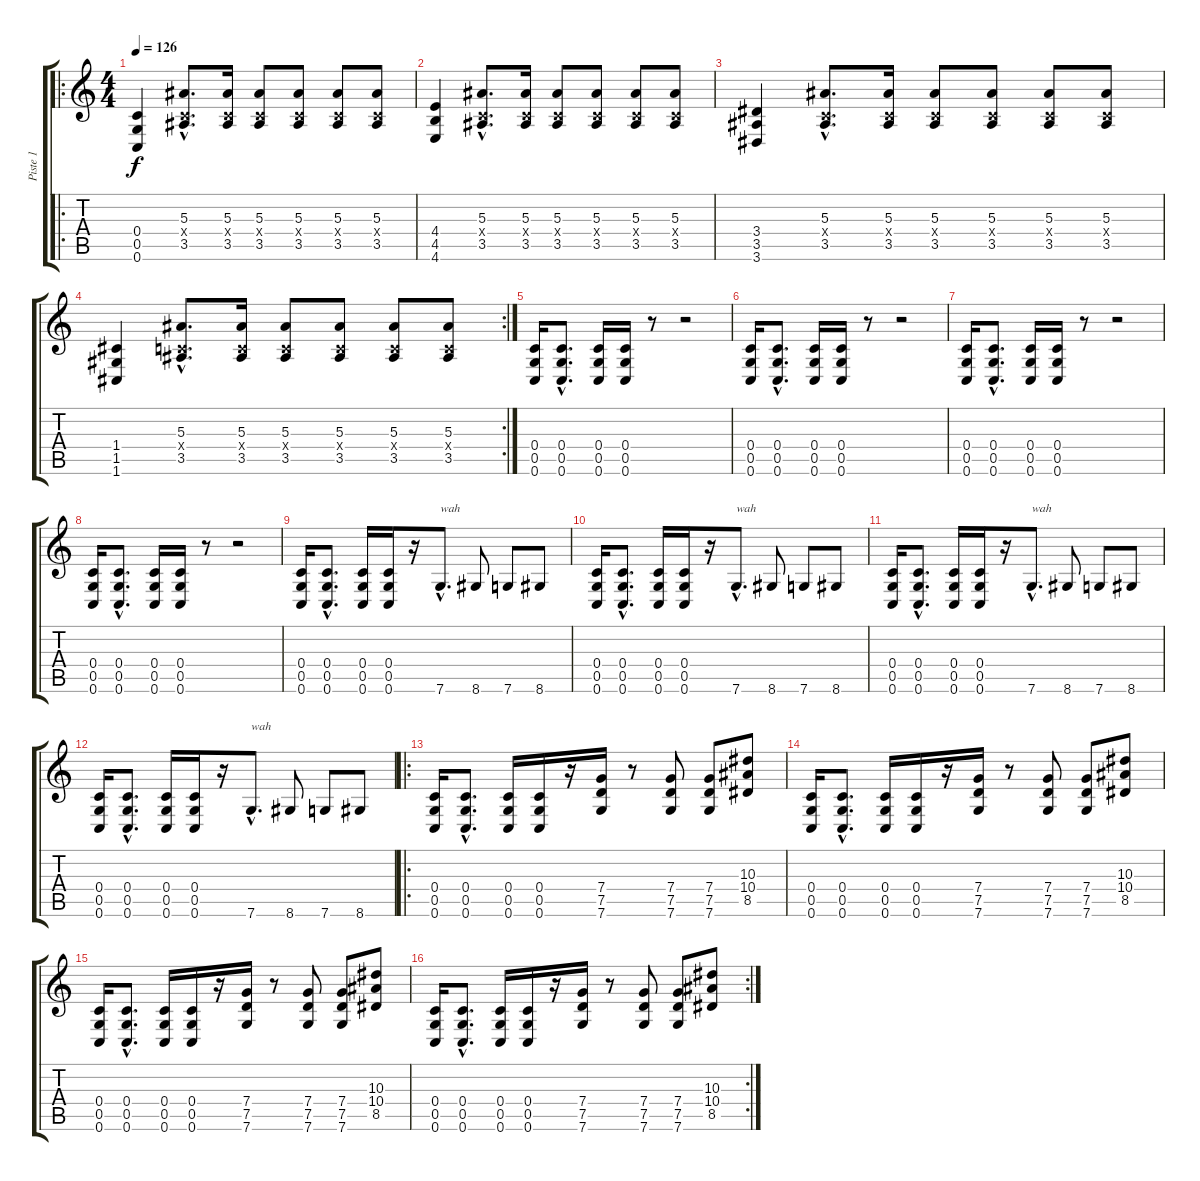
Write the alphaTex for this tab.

\track ("Piste 1" "Piste 1") {instrument distortionguitar}
\staff {score tabs}
\tuning (D4 A3 F3 C3 G2 C2) {hide}
\ro
\ts (4 4)
\tempo 126
\clef g2
\ks c
(0.4 0.5 0.6).4{dy f instrument distortionguitar} (5.3{hac} 0.4{hac x} 3.5{hac}).8{d} (5.3 0.4{x} 3.5).16 (5.3 0.4{x} 3.5).8 (5.3 0.4{x} 3.5).8 (5.3 0.4{x} 3.5).8 (5.3 0.4{x} 3.5).8 |
(4.4 4.5 4.6).4 (5.3{hac} 0.4{hac x} 3.5{hac}).8{d} (5.3 0.4{x} 3.5).16 (5.3 0.4{x} 3.5).8 (5.3 0.4{x} 3.5).8 (5.3 0.4{x} 3.5).8 (5.3 0.4{x} 3.5).8 |
(3.4 3.5 3.6).4 (5.3{hac} 0.4{hac x} 3.5{hac}).8{d} (5.3 0.4{x} 3.5).16 (5.3 0.4{x} 3.5).8 (5.3 0.4{x} 3.5).8 (5.3 0.4{x} 3.5).8 (5.3 0.4{x} 3.5).8 |
\rc 2
(1.4 1.5 1.6).4 (5.3{hac} 0.4{hac x} 3.5{hac}).8{d} (5.3 0.4{x} 3.5).16 (5.3 0.4{x} 3.5).8 (5.3 0.4{x} 3.5).8 (5.3 0.4{x} 3.5).8 (5.3 0.4{x} 3.5).8 |
(0.4 0.5 0.6).16 (0.4{hac} 0.5{hac} 0.6{hac}).8{d} (0.4 0.5 0.6).16 (0.4 0.5 0.6).16 r.8 r.2 |
(0.4 0.5 0.6).16 (0.4{hac} 0.5{hac} 0.6{hac}).8{d} (0.4 0.5 0.6).16 (0.4 0.5 0.6).16 r.8 r.2 |
(0.4 0.5 0.6).16 (0.4{hac} 0.5{hac} 0.6{hac}).8{d} (0.4 0.5 0.6).16 (0.4 0.5 0.6).16 r.8 r.2 |
(0.4 0.5 0.6).16 (0.4{hac} 0.5{hac} 0.6{hac}).8{d} (0.4 0.5 0.6).16 (0.4 0.5 0.6).16 r.8 r.2 |
(0.4 0.5 0.6).16 (0.4{hac} 0.5{hac} 0.6{hac}).8{d} (0.4 0.5 0.6).16 (0.4 0.5 0.6).16 r.16 7.6{hac}.8{d txt "wah"} 8.6.8 7.6.8 8.6.8 |
(0.4 0.5 0.6).16 (0.4{hac} 0.5{hac} 0.6{hac}).8{d} (0.4 0.5 0.6).16 (0.4 0.5 0.6).16 r.16 7.6{hac}.8{d txt "wah"} 8.6.8 7.6.8 8.6.8 |
(0.4 0.5 0.6).16 (0.4{hac} 0.5{hac} 0.6{hac}).8{d} (0.4 0.5 0.6).16 (0.4 0.5 0.6).16 r.16 7.6{hac}.8{d txt "wah"} 8.6.8 7.6.8 8.6.8 |
(0.4 0.5 0.6).16 (0.4{hac} 0.5{hac} 0.6{hac}).8{d} (0.4 0.5 0.6).16 (0.4 0.5 0.6).16 r.16 7.6{hac}.8{d txt "wah"} 8.6.8 7.6.8 8.6.8 |
\ro
(0.4 0.5 0.6).16 (0.4{hac} 0.5{hac} 0.6{hac}).8{d} (0.4 0.5 0.6).16 (0.4 0.5 0.6).16 r.16 (7.4 7.5 7.6).16 r.8 (7.4 7.5 7.6).8 (7.4 7.5 7.6).8 (10.3 10.4 8.5).8 |
(0.4 0.5 0.6).16 (0.4{hac} 0.5{hac} 0.6{hac}).8{d} (0.4 0.5 0.6).16 (0.4 0.5 0.6).16 r.16 (7.4 7.5 7.6).16 r.8 (7.4 7.5 7.6).8 (7.4 7.5 7.6).8 (10.3 10.4 8.5).8 |
(0.4 0.5 0.6).16 (0.4{hac} 0.5{hac} 0.6{hac}).8{d} (0.4 0.5 0.6).16 (0.4 0.5 0.6).16 r.16 (7.4 7.5 7.6).16 r.8 (7.4 7.5 7.6).8 (7.4 7.5 7.6).8 (10.3 10.4 8.5).8 |
\rc 2
(0.4 0.5 0.6).16 (0.4{hac} 0.5{hac} 0.6{hac}).8{d} (0.4 0.5 0.6).16 (0.4 0.5 0.6).16 r.16 (7.4 7.5 7.6).16 r.8 (7.4 7.5 7.6).8 (7.4 7.5 7.6).8 (10.3 10.4 8.5).8
